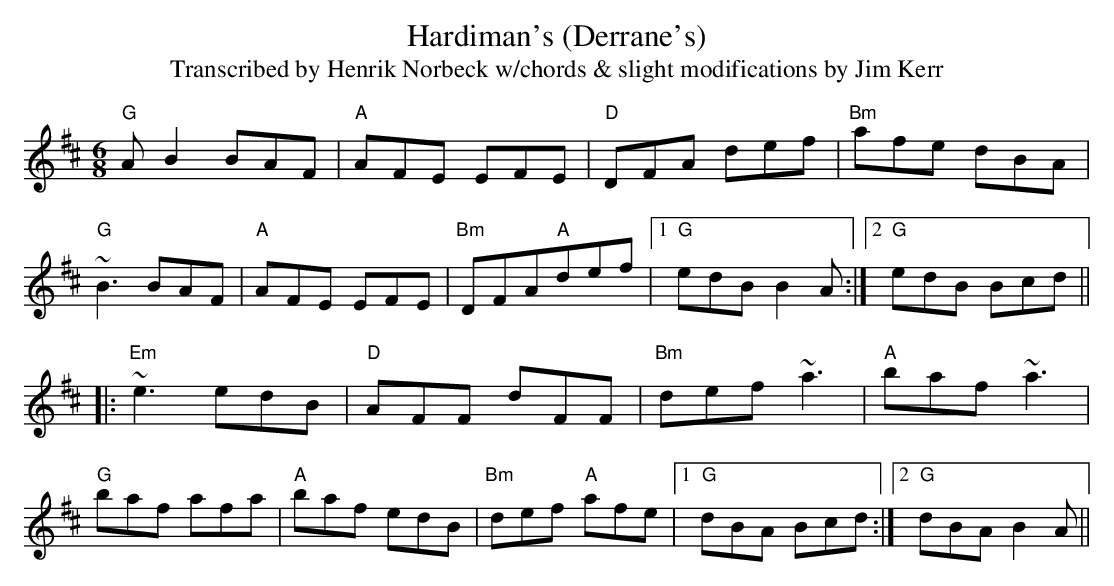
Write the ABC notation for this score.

X:1
T:Hardiman's (Derrane's)
T: Transcribed by Henrik Norbeck w/chords & slight modifications by Jim Kerr
M:6/8
K:Bm
"G"AB2 BAF|"A"AFE EFE|"D"DFA def|"Bm"afe dBA|
"G"~B3 BAF|"A"AFE EFE|"Bm"DFA"A"def|1 "G"edB B2A:|2 "G"edB Bcd||
|:"Em"~e3 edB|"D"AFF dFF|"Bm"def ~a3|"A"baf ~a3|
"G"baf afa|"A"baf edB|"Bm"def "A"afe|1 "G"dBA Bcd:|2 "G"dBA B2A||
